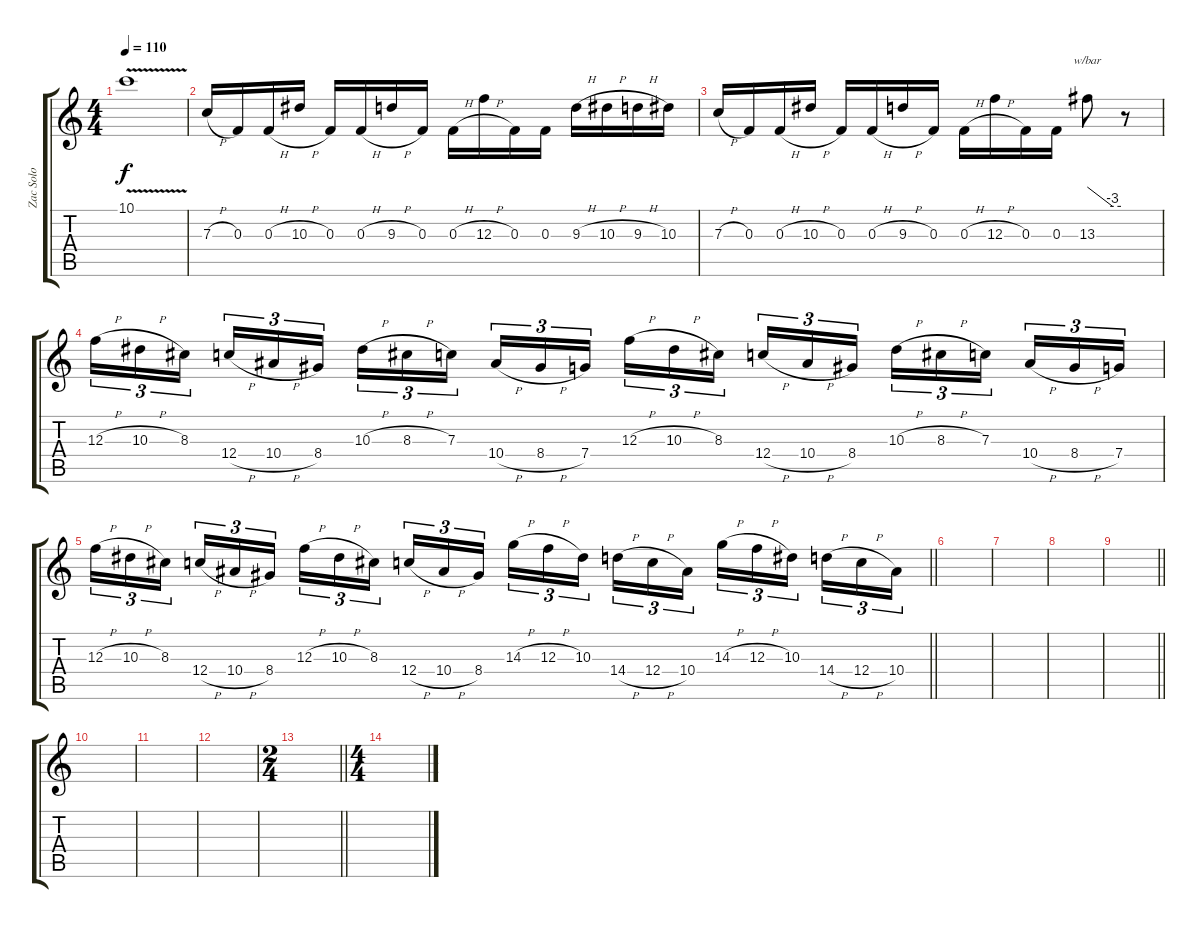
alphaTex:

\track ("Zac Solo" "Zac Solo") {instrument overdrivenguitar}
\staff {score tabs}
\tuning (D4 A3 F3 C3 G2 C2) {hide}
\ts (4 4)
\tempo 110
\clef g2
\ks c
10.1{v}.1{dy f} |
7.3{h}.16 0.3.16 0.3{h}.16 10.3{h}.16 0.3.16 0.3{h}.16 9.3{h}.16 0.3.16 0.3{h}.16 12.3{h}.16 0.3.16 0.3.16 9.3{h}.16 10.3{h}.16 9.3{h}.16 10.3.16 |
7.3{h}.16 0.3.16 0.3{h}.16 10.3{h}.16 0.3.16 0.3{h}.16 9.3{h}.16 0.3.16 0.3{h}.16 12.3{h}.16 0.3.16 0.3.16 13.3.8{tbe (custom default 0 0 45 -12 60 -12)} r.8 |
12.3{h}.16{tu (3 2)} 10.3{h}.16{tu (3 2)} 8.3.16{tu (3 2) beam splitsecondary} 12.4{h}.16{tu (3 2)} 10.4{h}.16{tu (3 2)} 8.4.16{tu (3 2)} 10.3{h}.16{tu (3 2)} 8.3{h}.16{tu (3 2)} 7.3.16{tu (3 2) beam splitsecondary} 10.4{h}.16{tu (3 2)} 8.4{h}.16{tu (3 2)} 7.4.16{tu (3 2)} 12.3{h}.16{tu (3 2)} 10.3{h}.16{tu (3 2)} 8.3.16{tu (3 2) beam splitsecondary} 12.4{h}.16{tu (3 2)} 10.4{h}.16{tu (3 2)} 8.4.16{tu (3 2)} 10.3{h}.16{tu (3 2)} 8.3{h}.16{tu (3 2)} 7.3.16{tu (3 2) beam splitsecondary} 10.4{h}.16{tu (3 2)} 8.4{h}.16{tu (3 2)} 7.4.16{tu (3 2)} |
\barLineRight lightlight
12.3{h}.16{tu (3 2)} 10.3{h}.16{tu (3 2)} 8.3.16{tu (3 2) beam splitsecondary} 12.4{h}.16{tu (3 2)} 10.4{h}.16{tu (3 2)} 8.4.16{tu (3 2)} 12.3{h}.16{tu (3 2)} 10.3{h}.16{tu (3 2)} 8.3.16{tu (3 2) beam splitsecondary} 12.4{h}.16{tu (3 2)} 10.4{h}.16{tu (3 2)} 8.4.16{tu (3 2)} 14.3{h}.16{tu (3 2)} 12.3{h}.16{tu (3 2)} 10.3.16{tu (3 2) beam splitsecondary} 14.4{h}.16{tu (3 2)} 12.4{h}.16{tu (3 2)} 10.4.16{tu (3 2)} 14.3{h}.16{tu (3 2)} 12.3{h}.16{tu (3 2)} 10.3.16{tu (3 2) beam splitsecondary} 14.4{h}.16{tu (3 2)} 12.4{h}.16{tu (3 2)} 10.4.16{tu (3 2)} |
\section ("" "")
|
|
|
\barLineRight lightlight
|
|
|
|
\ts (2 4)
\barLineRight lightlight
|
\ts (4 4)
\section ("" "")
